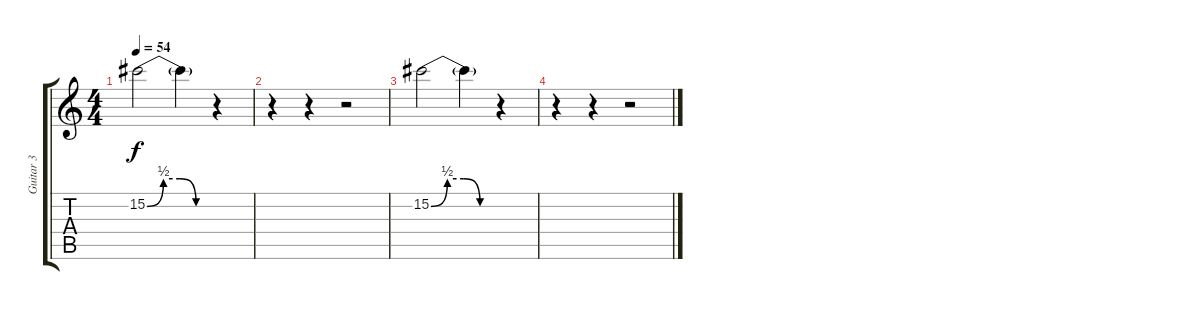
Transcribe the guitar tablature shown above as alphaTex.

\track ("Guitar 3 " "Guitar 3 ") {instrument distortionguitar}
\staff {score tabs}
\tuning (Eb4 Bb3 Gb3 Db3 Ab2 Db2) {hide}
\ts (4 4)
\tempo 54
\clef g2
\ks c
15.2{be (custom 0 0 15 2 30 2 45 0 60 0)}.2{dy f} 15.2{t}.4 r.4 |
r.4 r.4 r.2 |
15.2{be (custom 0 0 15 2 30 2 45 0 60 0)}.2 15.2{t}.4 r.4 |
r.4 r.4 r.2
